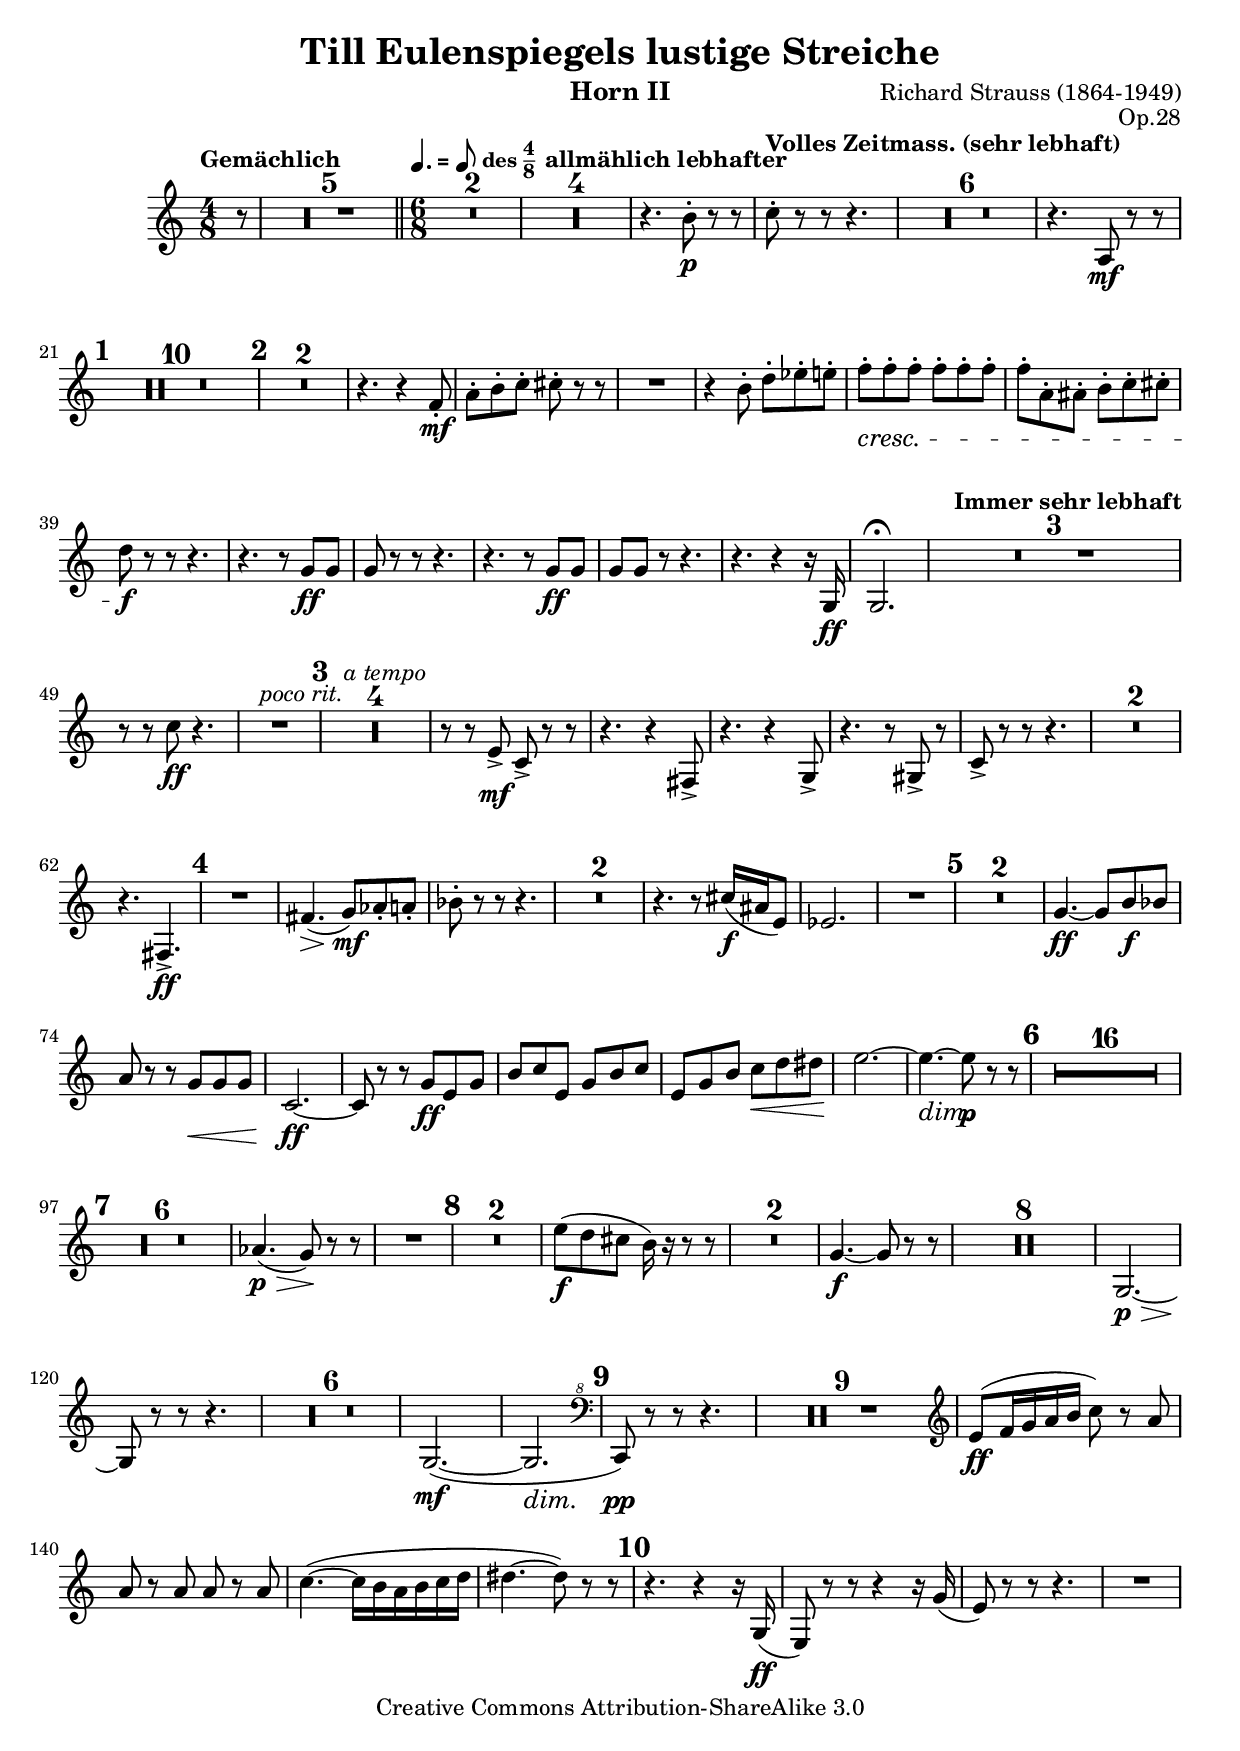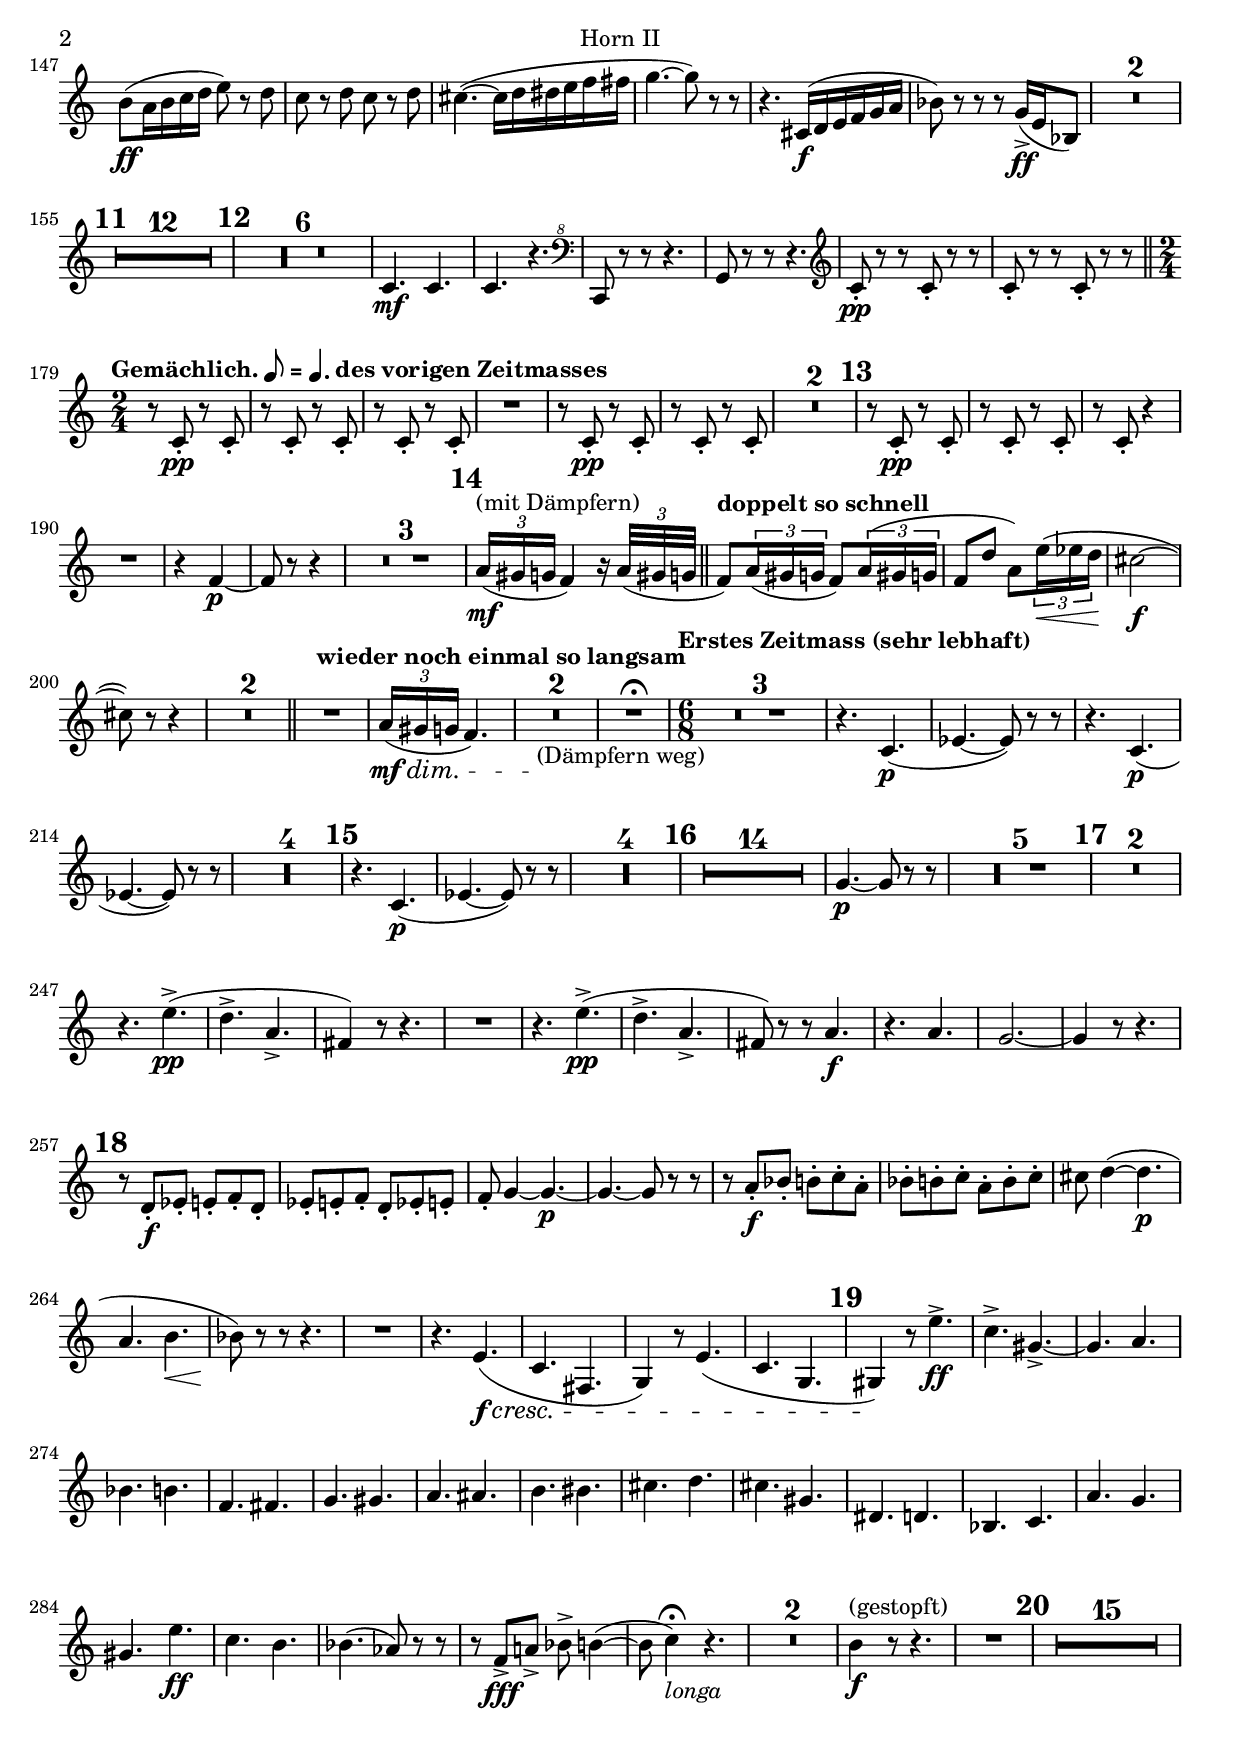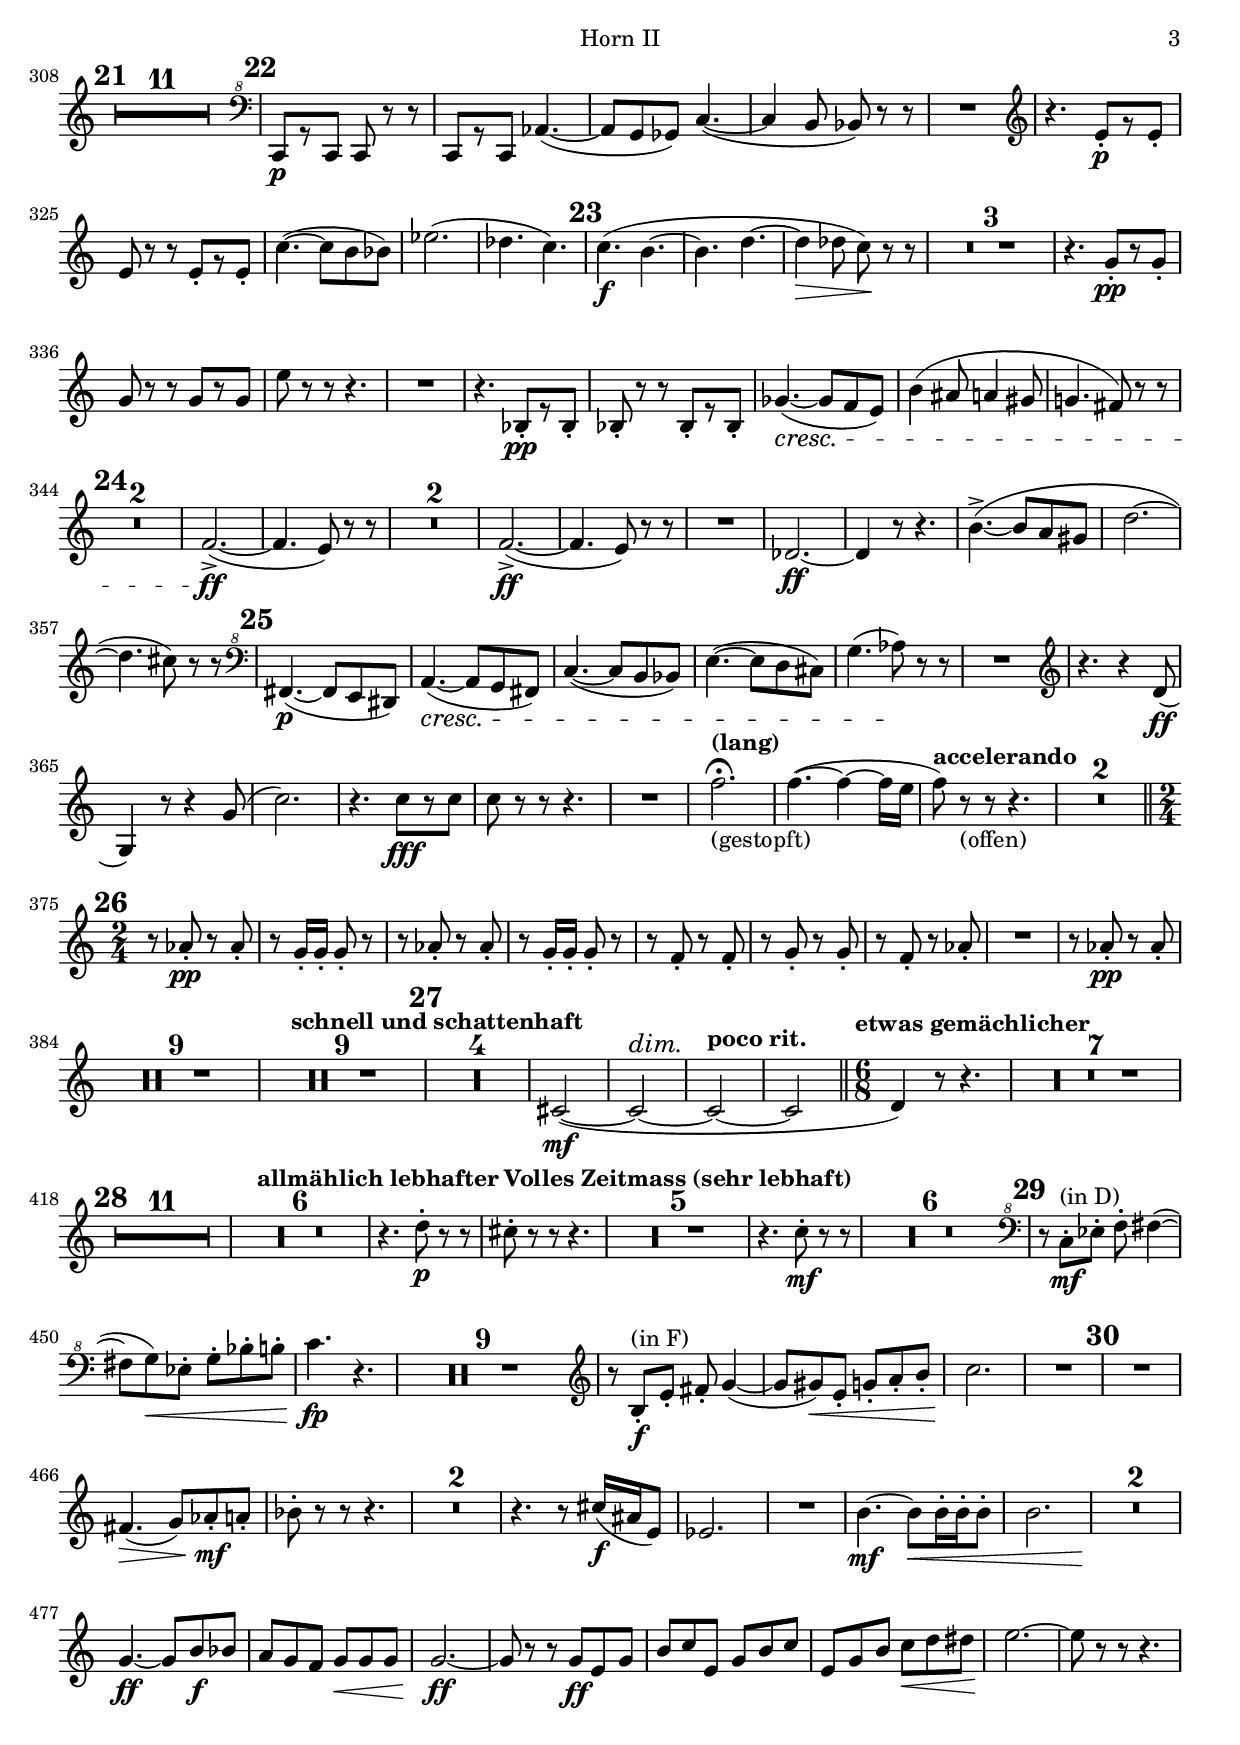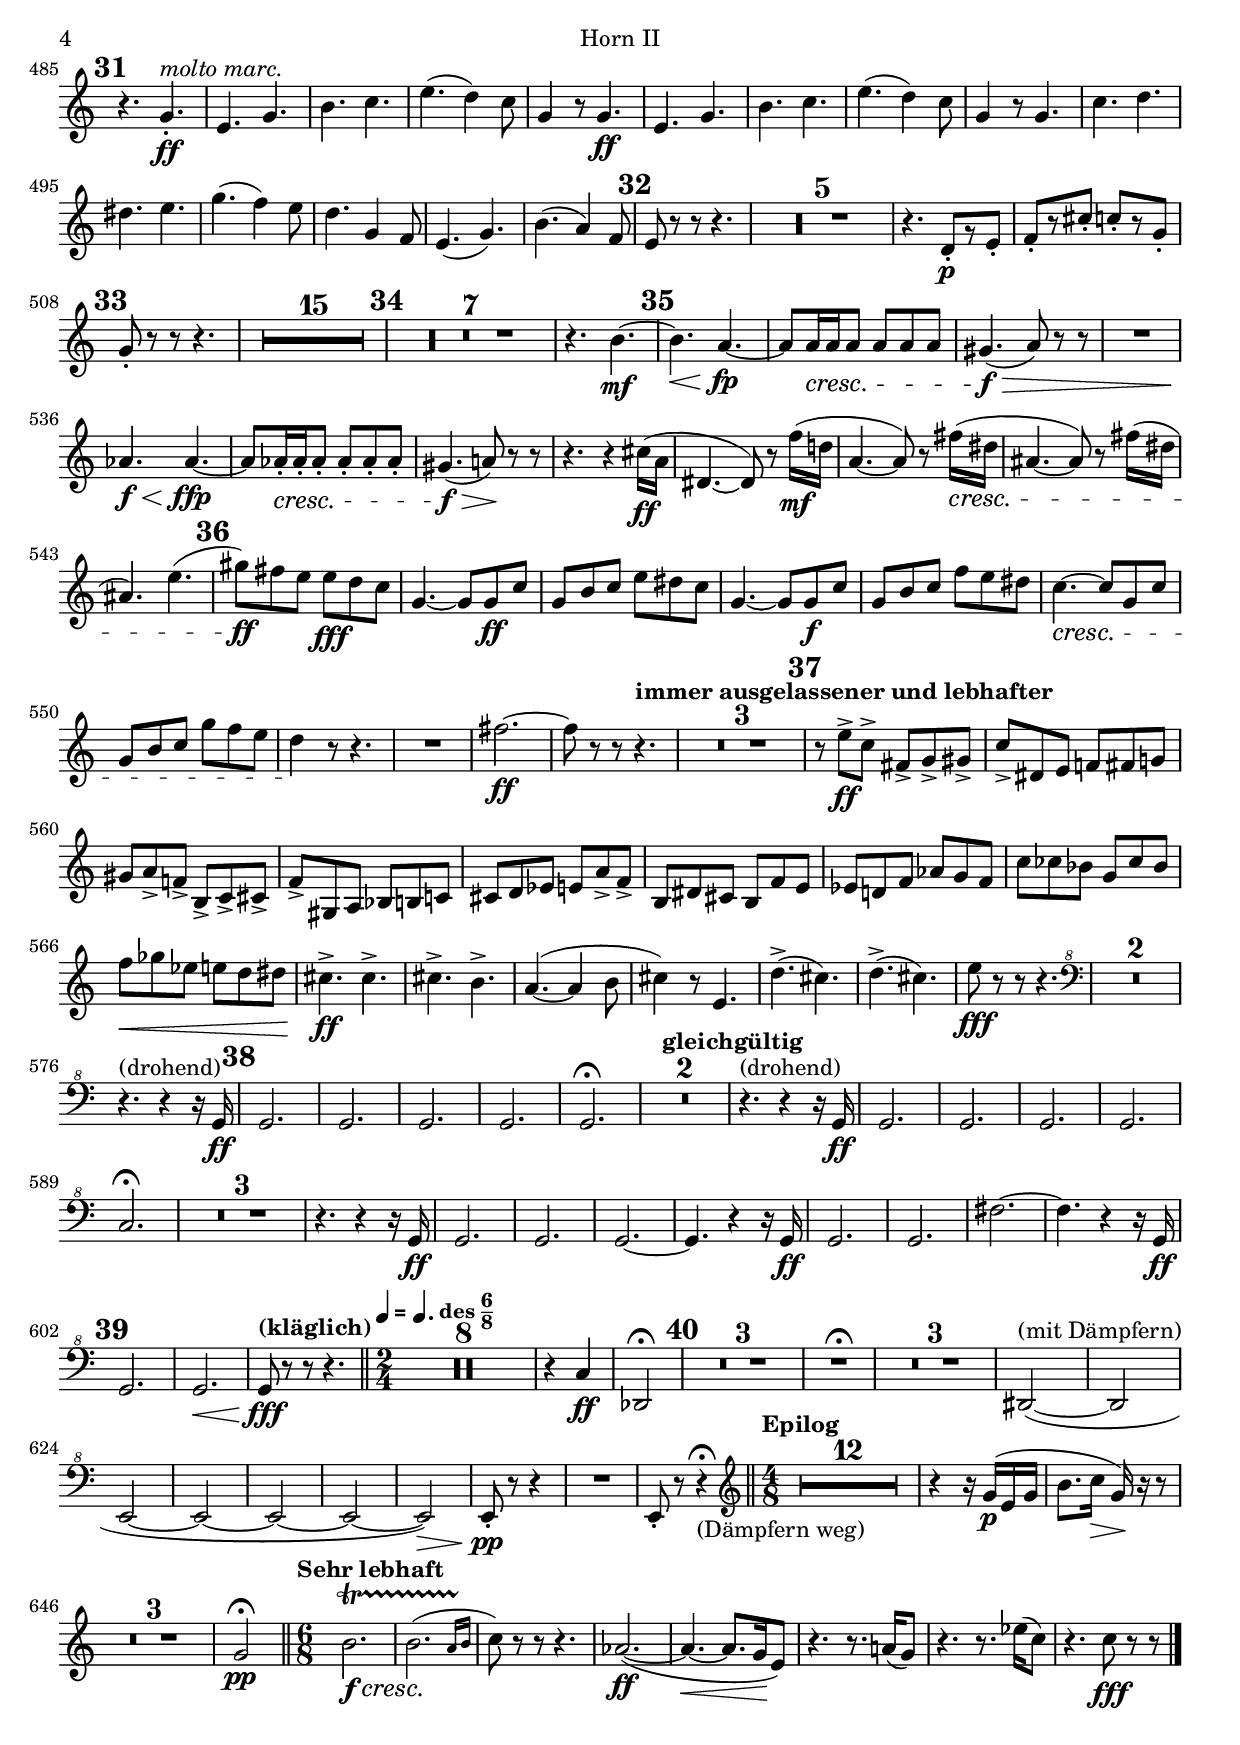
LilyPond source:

\version "2.13.49"

\include "defs.ily" 
\version "2.13.49"

hornTwo = \relative c''
{
  \transposition f
  r8
  R2*5 |

  %6/8
  R2.*6 |
  r4. b8-.\p r r |
  c-. r r r4. |
  R2.*6 |
  r4. a,8\mf r r |
  R2.*12 |
  r4. r4 f'8-.\mf |
  a-. b-. c-. cis-. r r |
  R2. |
  r4 b8-. d-. ees-. e-. |
  f-.\cresc f-. f-. f-. f-. f-. |
  f-. a,-. ais-. b-. c-. cis-. |
  d\f r r r4. |
  r4. r8 g,\ff g |
  g r r r4. |
  r4. r8 g\ff g |
  g g r r4. |
  r4. r4 r16 g,\ff |
  g2.\fermata |
  R2.*3 |
  r8 r c'\ff r4. |
  R2.*5 |
  r8 r e,->\mf c-> r r |
  r4. r4 fis,8-> |
  r4. r4 g8-> |
  r4. r8 gis-> r |
  c8-> r r r4. |
  R2.*2 |
  r4. fis,->\ff |
  R2. |
  fis'4.(\> g8)\mf aes-. a-. |
  bes-. r r r4. |
  R2.*2 |
  r4. r8 cis16(\f ais e8) |
  ees2. |
  R2.*3 |
  g4.~\ff g8 b\f bes |
  a r r g\< g g |
  c,2.~\ff |
  c8 r r g'\ff e g |
  b c e, g b c |
  e, g b c\< d dis |
  e2.~\! |
  e4.~\justDim e8\p r r |

  %6
  R2.*16 |

  %7
  R2.*6 |
  aes,4.(\p\> g8)\! r r |
  R2. |

  %8
  R2.*2 |
  e'8(\f d cis b16) r r8 r |
  R2.*2 |
  g4.~\f g8 r r |
  R2.*8 |
  g,2.~\p\> |
  g8\! r r r4. |
  R2.*6 |
  g2.~(\mf |
  g2.\justDim |

  %9
  \clef "bass^8"
  c,8)\pp r r r4. |
  R2.*9 |
  \clef treble
  e'8(\ff f16 g a b c8) r a |
  a r a a r a |
  c4.~( c16 b a b c d |
  dis4.~ dis8) r r |

  %10
  r4. r4 r16 g,,16(\ff |
  e8) r r r4 r16 g'( |
  e8) r r r4. |
  R2. |
  b'8(\ff a16 b c d e8) r d |
  c r d c r d |
  cis4.~( cis16 d dis e f fis |
  g4.~ g8) r r |
  r4. cis,,16(\f d e f g a |
  bes8) r r r g16(->\ff e bes8) |
  R2.*2 |

  %11
  R2.*12 |

  %12
  R2.*6 |
  c4.\mf c |
  c r |
  \clef "bass^8"
  c,8 r r r4. |
  g'8 r r r4. |
  \clef treble
  c8-.\pp r r c-. r r |
  c8-. r r c-. r r |

  %2/4
  r8 c-.\pp r c-. |
  r c-. r c-. |
  r c-. r c-. |
  R2 |
  r8 c-.\pp r c-. |
  r c-. r c-. |
  R2*2 |

  %13
  r8 c-.\pp r c-. |
  r c-. r c-. |
  r c-. r4 |
  R2 |
  r4 f4~\p |
  f8 r r4 |
  R2*3 |

  %14
  \times 2/3 {a16(\mf^\markup{(mit Dämpfern)} gis g} f4) r16 \times 2/3 {a32( gis g} |
  f8) \times 2/3 {a16( gis g} f8) \times 2/3 {a16( gis g} |
  f8 d' a) \times 2/3 {e'16(\< ees d} |
  cis2~\f |
  cis8) r r4 |
  R2*2 |
  R2 |
  \times 2/3 {a16(\mf\dim gis g} f4.) |
  << s4*0\!_\markup {(Dämpfern weg)} R2*2 >> |
  R2^\fermataMarkup |

  %6/8
  R2.*3 |
  \repeat unfold 2
  {
    r4. c4.(\p |
    ees~ ees8) r r |
  }
  R2.*4 |

  %15
  r4. c4.(\p |
  ees~ ees8) r r |
  R2.*4 |

  %16
  R2.*14 |
  g4.~\p g8 r r |
  R2.*5 |

  %17
  R2.*2 |
  r4. e'->(\pp |
  d-> a-> |
  fis4) r8 r4. |
  R2. |
  r4. e'->(\pp |
  d-> a-> |
  fis8) r r a4.\f |
  r4. a |
  g2.~ |
  g4 r8 r4. |

  %18
  r8 d-.\f ees-. e-. f-. d-. |
  ees-. e-. f-. d-. ees-. e-. |
  f-. g4~ g4.~\p |
  g~ g8 r r |
  r8 a-.\f bes-. b-. c-. a-. |
  bes-. b-. c-. a-. b-. c-. |
  cis d4~( d4.\p |
  a b\< |
  bes8)\! r r r4. |
  R2. |
  r4. e,(\f\cresc |
  c fis, |
  g4) r8 e'4.( |
  c g |

  %19
  gis4)\! r8 e''4.->\ff |
  c-> gis~-> |
  gis a |
  bes b |
  f fis |
  g gis |
  a ais |
  b bis |
  cis d |
  cis gis |
  dis d |
  bes c |
  a' g |
  gis e'\ff |
  c b |
  bes( aes8) r r |
  r f->\fff a-> bes-> b4~( |
  b8 c4)\fermata_\mlonga r4. |
  R2.*2 |
  b4^"(gestopft)"\f r8 r4. |
  R2. |

  %20
  R2.*15 |

  %21
  R2.*11 |

  %22
  \clef "bass^8"
  c,,8[\p r c] c r r |
  c[ r c] aes'4.~( |
  aes8 g ges) c4.~( |
  c4 b8 bes) r r |
  R2. |
  \clef treble
  r4. e8[-.\p r e]-. |
  e r r e[-. r e]-. |
  c'4.~( c8 b bes) |
  ees2.( |
  des4. c) |

  %23
  c(\f b~ |
  b d~
  d4\> des8 c)\! r r |
  R2.*3
  r4. g8[-.\pp r g]-. |
  g r r g[ r g] |
  e'8 r r r4. |
  R2. |
  r4. bes,8[-.\pp r bes]-. |
  bes-. r r bes[-. r bes]-. |
  ges'4.~(\cresc ges8 f e) |
  b'4( ais8 a4 gis8 |
  g4. fis8) r r |

  %24
  \repeat unfold 2
  {
    R2.*2 |
    f2.~->(\ff |
    f4. e8) r r |
  }
  R2. |
  des2.~\ff |
  des4 r8 r4. |
  b'4.~->( b8 a gis |
  d'2.~ |
  d4. cis8) r r |

  %25
  \clef "bass^8"
  fis,,4.~(\p fis8 e dis) |
  a'4.~(\cresc a8 g fis) |
  c'4.~( c8 b bes) |
  e4.~( e8 d cis) |
  g'4.( aes8)\! r r |
  R2. |
  \clef treble
  r4. r4 d,8(\ff |
  g,4) r8 r4 g'8( |
  c2.) |
  r4. c8[\fff r c] |
  c r r r4. |
  R2. |
  f2.\fermata_"(gestopft)" |
  f4.~( f4~ f16 e |
  f8) r_"(offen)" r r4. |
  R2.*2 | \bar "||"

  %2/4
  r8 aes,-.\pp r aes-. |
  r g16-. g-. g8-. r |
  r8 aes-. r aes-. |
  r g16-. g-. g8-. r |
  r f-. r f-. |
  r g-. r g-. |
  r f-. r aes-. |
  R2
  r8 aes-.\pp r aes-. |
  R2*18 |

  %27
  R2*4 |
  cis,2~(\mf | cis~^\justDim | cis~ | cis |

  %6/8
  d4)\! r8 r4. |
  R2.*7 |

  %28
  R2.*11 |
  %first horn solo
  R2.*6 |
  r4. d'8-.\p r r |
  cis-. r r r4. |
  %third horn solo
  R2.*5 |
  r4. c8-.\mf r r |
  R2.*6 |

  %29
  \clef "bass^8"
  \transposition d
  r8 c,8-.\mf^"(in D)" ees-. f-. fis4~( |
  fis8 g)\< ees-. g-. bes-. b-. |
  c4.\fp r |
  R2.*9 |
  \clef treble
  \transposition f
  r8 b,-.\f^"(in F)" e-. fis-. g4~( |
  g8 gis)\< e-. g-. a-. b-. |
  c2.\! |
  R2. |

  %30
  R2. |
  fis,4.(\> g8) aes-.\mf a-. |
  bes-. r r r4. |
  R2.*2 |
  r4. r8 cis16(\f ais e8) |
  ees2. |
  R2. |
  b'4.~\mf b8\< b16-. b-. b8-. |
  b2. |
  << {s4*0\!} {R2.*2} >> |
  g4.~\ff g8 b\f bes |
  a g f g\< g g |
  g2.~\ff |
  g8 r r g\ff e g |
  b c e, g b c |
  e, g b c\< d dis |
  e2.~\! |
  e8 r r r4. |

  %31
  r g,-.\ff^\mmoltomarc |
  e g |
  b c |
  e( d4) c8 |
  g4 r8 g4.\ff |
  e g |
  b c |
  e( d4) c8 |
  g4 r8 g4. |
  c d |
  dis e |
  g( f4) e8 |
  d4. g,4 f8 |
  e4.( g) |
  b4.( a4) f8 |

  %32
  e r r r4. |
  R2.*5 |
  r4. d8[-.\p r e]-. |
  f[-. r cis']-. c[-. r g]-. |

  %33
  g-. r r r4. |
  R2.*15 |

  %34
  R2.*7 |
  r4. b4.~\mf |

  %35
  b\< a~\fp |
  a8 a16\cresc a a8 a a a |
  gis4.(\f\> a8) r r |
  R2. |
  \once \override Hairpin #'minimum-length = #5
  aes4.\f\< aes~\ffp |
  aes8 aes16-.\cresc aes-. aes8-. aes-. aes-. aes-. |
  gis4.(\f\> a8)\! r r |
  r4. r4 cis16(\ff a |
  dis,4.~ dis8) r f'16(\mf d |
  a4.~ a8) r fis'16(\cresc dis |
  ais4.~ ais8) r fis'16( dis |
  ais4.) e'4.( |

  %36
  gis8)\ff fis e e\fff d c |
  g4.~ g8 g\ff c |
  g b c e dis c |
  g4.~ g8 g\f c |
  g b c f e dis |
  c4.~\cresc c8 g c |
  g b c g' f e |
  d4\! r8 r4. |
  R2. |
  fis2.~\ff |
  fis8 r r r4. |
  R2.*3 |

  %37
  r8 e->\ff c-> fis,-> g-> gis-> |
  c-> dis, e f fis g |
  gis a-> f-> b,-> c-> cis-> |
  f-> gis, a bes b c |
  cis d ees e a-> f-> |
  b, dis cis b f' e |
  ees d f aes g f |
  c' ces bes g ces bes |
  f'\< ges ees e d dis |
  cis4.->\ff cis-> |
  cis-> b-> |
  a4.~( a4 b8 |
  cis4) r8 e,4. |
  d'->( cis) |
  d->( cis) |
  e8\fff r r r4. |
  \clef "bass^8"
  \repeat unfold 2
  {
    R2.*2 |
    r4.^"(drohend)" r4 r16 g,,\ff |
    \repeat unfold 4 g2. |
  }
  \alternative
  {
    {g2.\fermata |}
    {c2.\fermata |}
  }
  R2.*3 |
  r4. r4 r16 g\ff |
  g2. | g |
  g~ |
  g4. r4 r16 g\ff |
  g2. | g |
  fis'~ | fis4. r4 r16 g,16\ff |

  %39
  g2. |
  g2.\< |
  g8\fff r r r4. |

  %2/4
  R2*8 |
  r4 c\ff | %TODO: Indicate no mute here. Only Horns I,III are muted.
  des,2\fermata

  %40
  R2*3 |
  R2^\fermataMarkup |
  R2*3 |
  dis2~(^"(mit Dämpfern)" | dis |
  e2~ | e~ | e~ | e~ | e)\> |
  e8-.\pp r r4 |
  R2 |
  e8-. r r4\fermata_"(Dämpfern weg)" |
  \clef treble

  %Epilog
  %4/8
  R2*12 |
  r4 r16 g'(\p e g |
  b8. c16\> g)\! r r8 |
  R2*3 |
  g2\fermata\pp |

  %6/8
  b2.\f\startTrillSpan\justCresc |
  \afterGrace b( {a16[ b]\stopTrillSpan} |
  c8)\! r r r4. |
  aes2.~(\ff |
  aes4.~\< aes8. g16\! e8) |
  r4. r8. a16( g8) |
  r4. r8. ees'16( c8) |
  r4. c8\fff r r |
}
 

instrument = "Horn II"

notes = \hornTwo

\include "part.ily"
